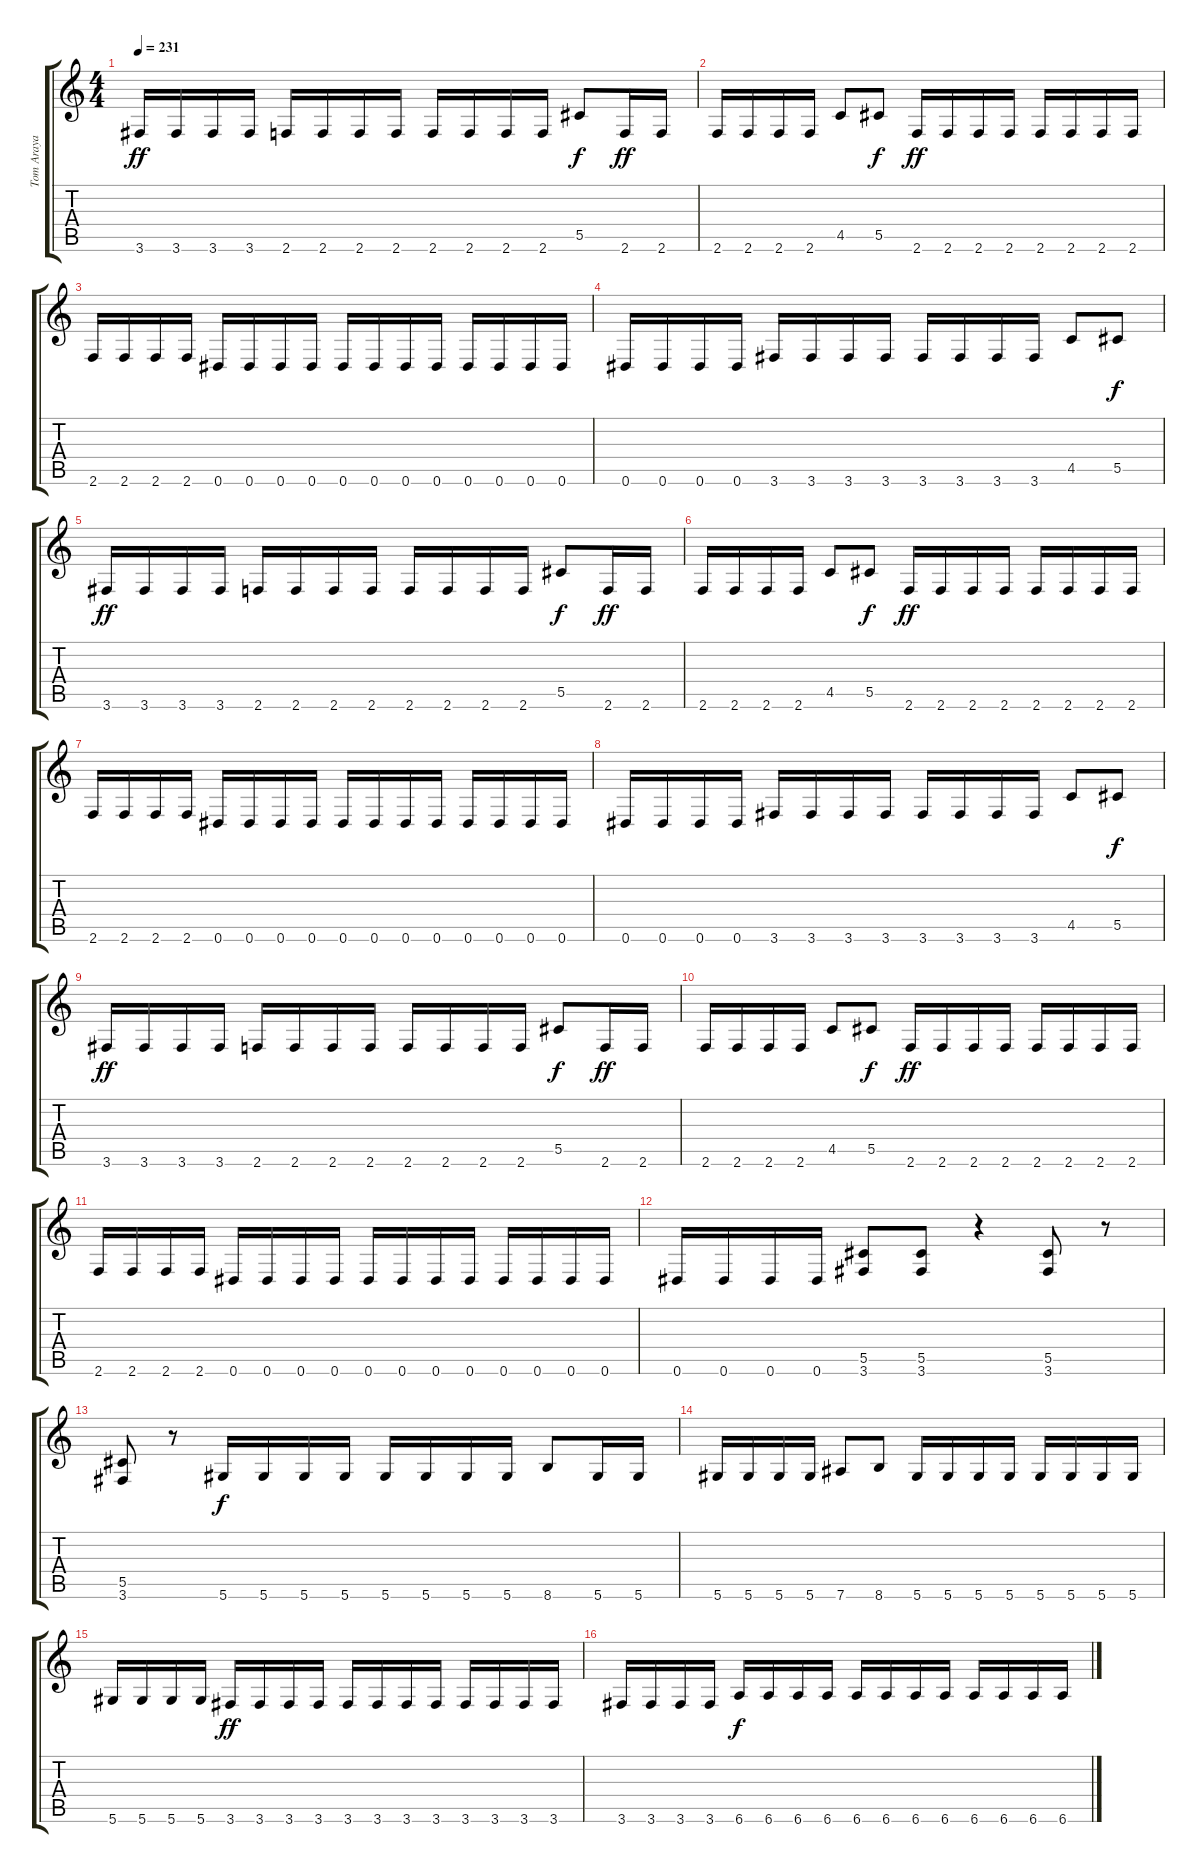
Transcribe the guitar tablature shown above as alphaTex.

\track ("Tom Araya" "Tom Araya") {instrument electricbasspick}
\staff {score tabs}
\tuning (Eb4 Bb3 Gb3 Db3 Ab2 Eb2) {hide}
\ts (4 4)
\tempo 231
\clef g2
\ks c
3.6.16{dy ff} 3.6.16 3.6.16 3.6.16 2.6.16 2.6.16 2.6.16 2.6.16 2.6.16 2.6.16 2.6.16 2.6.16 5.5.8{dy f} 2.6.16{dy ff} 2.6.16 |
2.6.16 2.6.16 2.6.16 2.6.16 4.5.8 5.5.8{dy f} 2.6.16{dy ff} 2.6.16 2.6.16 2.6.16 2.6.16 2.6.16 2.6.16 2.6.16 |
2.6.16 2.6.16 2.6.16 2.6.16 0.6.16 0.6.16 0.6.16 0.6.16 0.6.16 0.6.16 0.6.16 0.6.16 0.6.16 0.6.16 0.6.16 0.6.16 |
0.6.16 0.6.16 0.6.16 0.6.16 3.6.16 3.6.16 3.6.16 3.6.16 3.6.16 3.6.16 3.6.16 3.6.16 4.5.8 5.5.8{dy f} |
3.6.16{dy ff} 3.6.16 3.6.16 3.6.16 2.6.16 2.6.16 2.6.16 2.6.16 2.6.16 2.6.16 2.6.16 2.6.16 5.5.8{dy f} 2.6.16{dy ff} 2.6.16 |
2.6.16 2.6.16 2.6.16 2.6.16 4.5.8 5.5.8{dy f} 2.6.16{dy ff} 2.6.16 2.6.16 2.6.16 2.6.16 2.6.16 2.6.16 2.6.16 |
2.6.16 2.6.16 2.6.16 2.6.16 0.6.16 0.6.16 0.6.16 0.6.16 0.6.16 0.6.16 0.6.16 0.6.16 0.6.16 0.6.16 0.6.16 0.6.16 |
0.6.16 0.6.16 0.6.16 0.6.16 3.6.16 3.6.16 3.6.16 3.6.16 3.6.16 3.6.16 3.6.16 3.6.16 4.5.8 5.5.8{dy f} |
3.6.16{dy ff} 3.6.16 3.6.16 3.6.16 2.6.16 2.6.16 2.6.16 2.6.16 2.6.16 2.6.16 2.6.16 2.6.16 5.5.8{dy f} 2.6.16{dy ff} 2.6.16 |
2.6.16 2.6.16 2.6.16 2.6.16 4.5.8 5.5.8{dy f} 2.6.16{dy ff} 2.6.16 2.6.16 2.6.16 2.6.16 2.6.16 2.6.16 2.6.16 |
2.6.16 2.6.16 2.6.16 2.6.16 0.6.16 0.6.16 0.6.16 0.6.16 0.6.16 0.6.16 0.6.16 0.6.16 0.6.16 0.6.16 0.6.16 0.6.16 |
0.6.16 0.6.16 0.6.16 0.6.16 (5.5 3.6).8 (5.5 3.6).8 r.4 (5.5 3.6).8 r.8 |
(5.5 3.6).8 r.8 5.6.16{dy f} 5.6.16 5.6.16 5.6.16 5.6.16 5.6.16 5.6.16 5.6.16 8.6.8 5.6.16 5.6.16 |
5.6.16 5.6.16 5.6.16 5.6.16 7.6.8 8.6.8 5.6.16 5.6.16 5.6.16 5.6.16 5.6.16 5.6.16 5.6.16 5.6.16 |
5.6.16 5.6.16 5.6.16 5.6.16 3.6.16{dy ff} 3.6.16 3.6.16 3.6.16 3.6.16 3.6.16 3.6.16 3.6.16 3.6.16 3.6.16 3.6.16 3.6.16 |
3.6.16 3.6.16 3.6.16 3.6.16 6.6.16{dy f} 6.6.16 6.6.16 6.6.16 6.6.16 6.6.16 6.6.16 6.6.16 6.6.16 6.6.16 6.6.16 6.6.16
